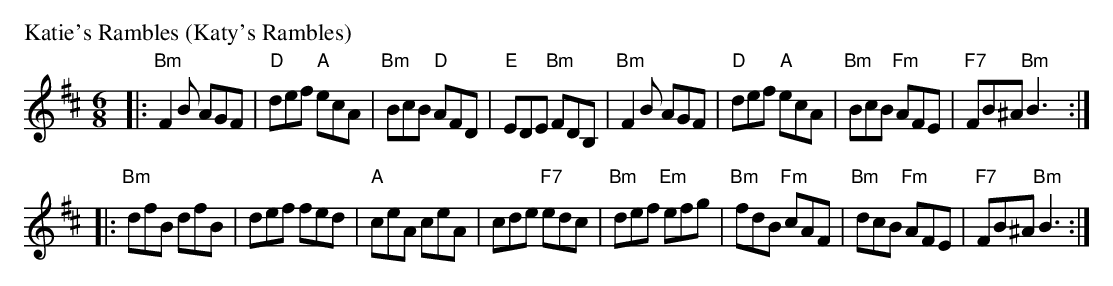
X:1
P: Katie's Rambles (Katy's Rambles)
M: 6/8
L: 1/8
K: Bm
|: "Bm"F2B AGF | "D"def "A"ecA | "Bm"BcB "D"AFD | "E"EDE "Bm"FDB, \
|  "Bm"F2B AGF | "D"def "A"ecA | "Bm"BcB "Fm"AFE | "F7"FB^A "Bm"B3 :|
|: "Bm"dfB dfB | def fed | "A"ceA ceA | cde "F7"edc \
| "Bm"def "Em"efg | "Bm"fdB "Fm"cAF | "Bm"dcB "Fm"AFE | "F7"FB^A "Bm"B3 :|
